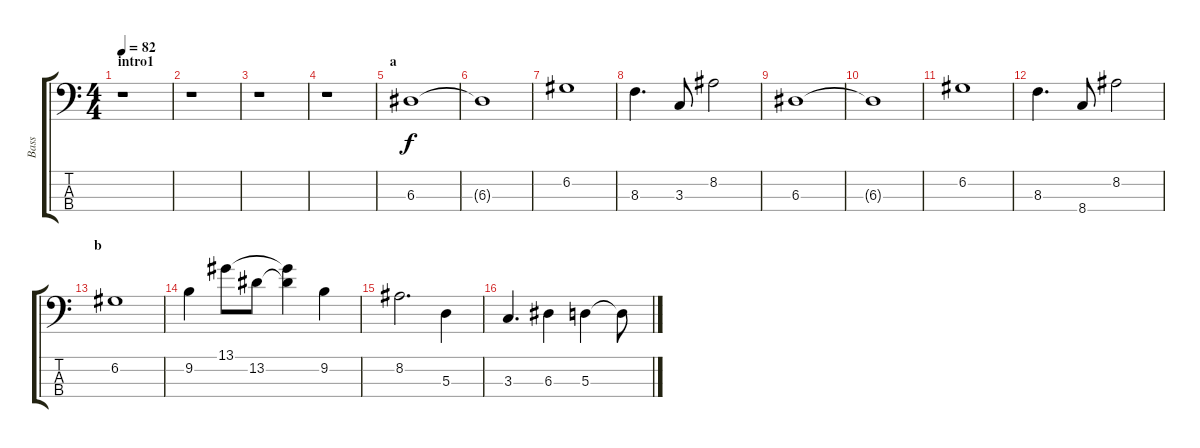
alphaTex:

\track ("Bass" "Bass") {instrument electricbassfinger}
\staff {score tabs}
\tuning (G2 D2 A1 E1) {hide}
\ts (4 4)
\section ("" "intro1")
\tempo 82
\clef f4
\ks c
r.1{dy f instrument electricbassfinger} |
r.1 |
r.1 |
r.1 |
\section ("" "a")
6.3.1 |
6.3{t}.1 |
6.2.1 |
8.3.4{d} 3.3.8 8.2.2 |
6.3.1 |
6.3{t}.1 |
6.2.1 |
8.3.4{d} 8.4.8 8.2.2 |
\section ("" "b")
6.2.1 |
9.2.4 13.1.8 13.2.8 (13.1{t} 13.2{t}).4 9.2.4 |
8.2.2{d} 5.3.4 |
3.3.4{d} 6.3.4 5.3.4 5.3{t}.8
